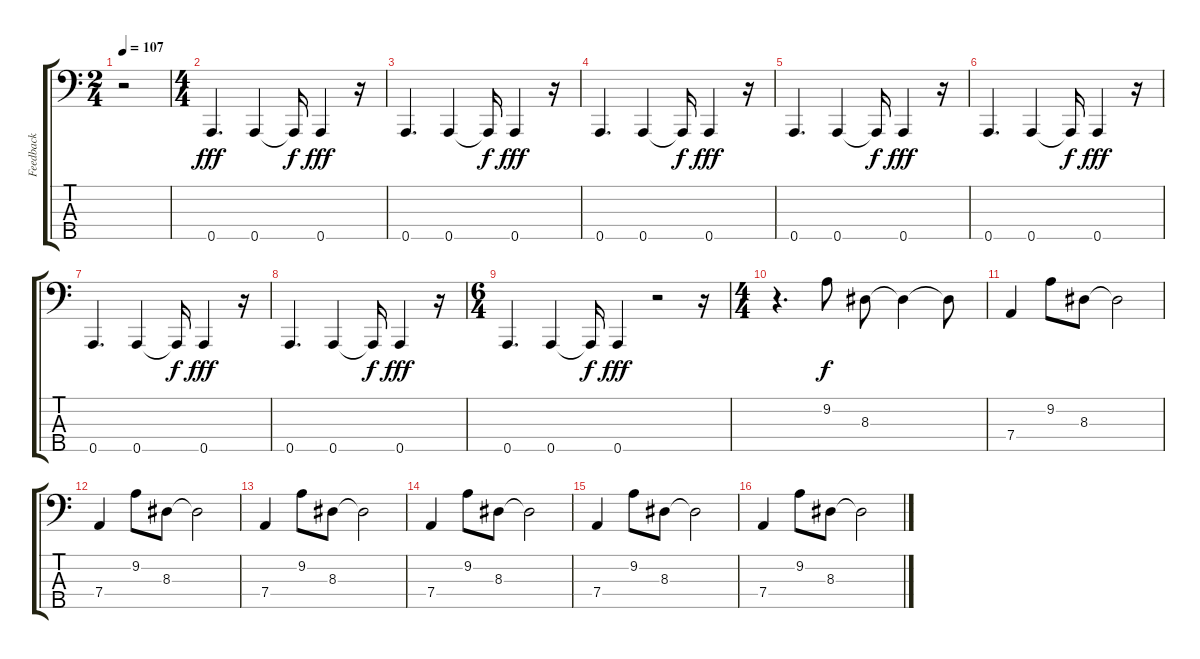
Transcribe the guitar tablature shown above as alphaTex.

\track ("Feedback" "Feedback") {instrument electricbassfinger}
\staff {score tabs}
\tuning (F2 C2 G1 D1 A0) {hide}
\ts (2 4)
\tempo 107
\clef f4
\ks c
r.2{dy fff} |
\ts (4 4)
0.5.4{d} 0.5.4 0.5{t}.16{dy f} 0.5.4{dy fff} r.16 |
0.5.4{d} 0.5.4 0.5{t}.16{dy f} 0.5.4{dy fff} r.16 |
0.5.4{d} 0.5.4 0.5{t}.16{dy f} 0.5.4{dy fff} r.16 |
0.5.4{d} 0.5.4 0.5{t}.16{dy f} 0.5.4{dy fff} r.16 |
0.5.4{d} 0.5.4 0.5{t}.16{dy f} 0.5.4{dy fff} r.16 |
0.5.4{d} 0.5.4 0.5{t}.16{dy f} 0.5.4{dy fff} r.16 |
0.5.4{d} 0.5.4 0.5{t}.16{dy f} 0.5.4{dy fff} r.16 |
\ts (6 4)
0.5.4{d} 0.5.4 0.5{t}.16{dy f} 0.5.4{dy fff} r.2 r.16 |
\ts (4 4)
r.4{d} 9.2.8{dy f} 8.3.8 8.3{t}.4 8.3{t}.8 |
7.4.4 9.2.8 8.3.8 8.3{t}.2 |
7.4.4 9.2.8 8.3.8 8.3{t}.2 |
7.4.4 9.2.8 8.3.8 8.3{t}.2 |
7.4.4 9.2.8 8.3.8 8.3{t}.2 |
7.4.4 9.2.8 8.3.8 8.3{t}.2 |
7.4.4 9.2.8 8.3.8 8.3{t}.2
